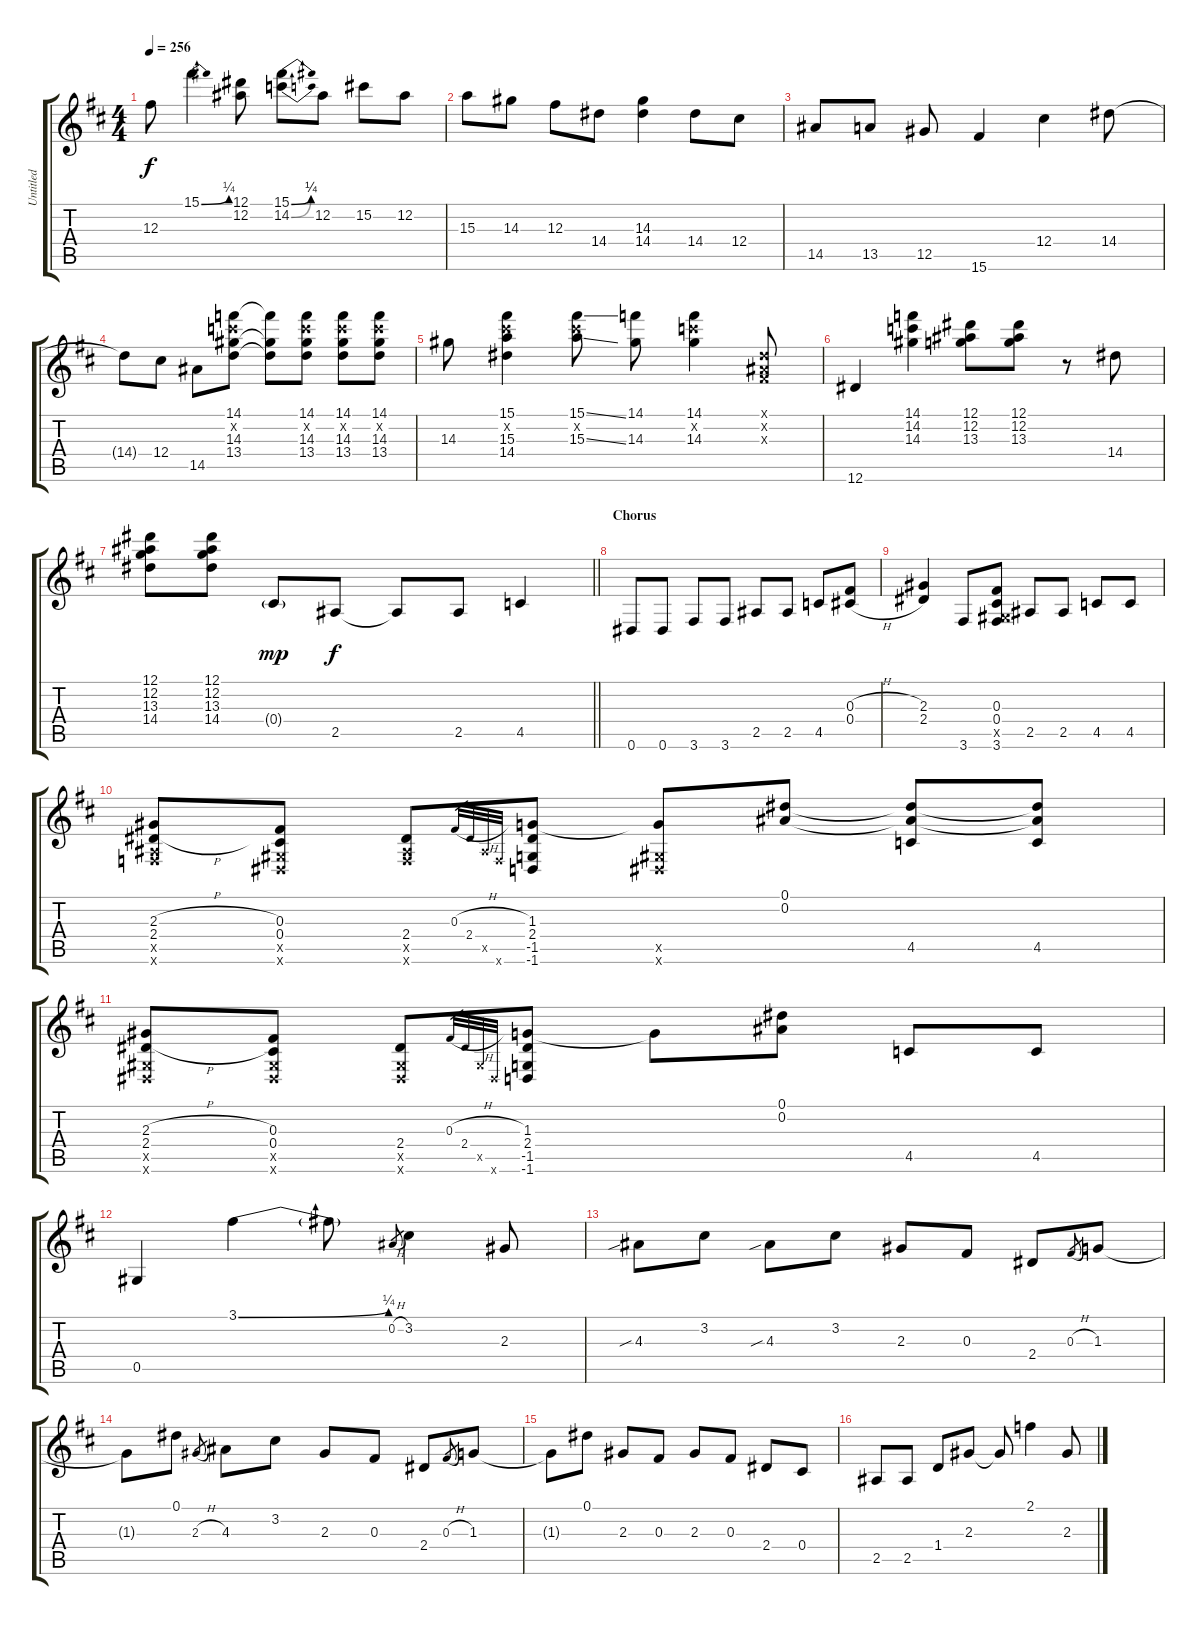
\track ("Untitled" "Untitled") {instrument distortionguitar}
\staff {score tabs}
\tuning (Eb4 Bb3 Gb3 Db3 Ab2 Eb2) {hide}
\ts (4 4)
\tempo 256
\clef g2
\ks d
12.3.8{dy f} 15.1{be (bend 0 0 60 1)}.4 (12.1 12.2).8 (15.1{be (bend 0 0 60 1)} 14.2{be (bend 0 0 60 1)}).8 12.2.8 15.2.8 12.2.8 |
15.3.8 14.3.8 12.3.8 14.4.8 (14.3 14.4).4 14.4.8 12.4.8 |
14.5.8 13.5.8 12.5.8 15.6.4 12.4.4 14.4.8 |
14.4{t}.8 12.4.8 14.5.8 (14.1 14.2{x} 14.3 13.4).8 (14.1{t} 14.3{t} 13.4{t}).8 (14.1 14.2{x} 14.3 13.4).8 (14.1 14.2{x} 14.3 13.4).8 (14.1 14.2{x} 14.3 13.4).8 |
14.3.8 (15.1 15.2{x} 15.3 14.4).4 (15.1{ss} 15.2{x} 15.3{ss}).8 (14.1 14.3).8 (14.1 14.2{x} 14.3).4 (0.1{x} 0.2{x} 0.3{x}).8 |
12.6.4 (14.1 14.2 14.3).4 (12.1 12.2 13.3).8 (12.1 12.2 13.3).8 r.8 14.4.8 |
\barLineRight lightlight
(12.1 12.2 13.3 14.4).8 (12.1 12.2 13.3 14.4).8 0.4{g}.8{dy mp} 2.5.8{dy f} 2.5{t}.8 2.5.8 4.5.4 |
\section ("" "Chorus")
0.6.8 0.6.8 3.6.8 3.6.8 2.5.8 2.5.8 4.5.8 (0.3{h} 0.4{h}).8 |
(2.3 2.4).4 3.6.8 (0.3 0.4 0.5{x} 3.6).8 2.5.8 2.5.8 4.5.8 4.5.8 |
(2.3{h} 2.4{h} 2.5{x} 2.6{x}).8 (0.3 0.4 0.5{x} 0.6{x}).8 (2.4 2.5{x} 2.6{x}).8 0.3{h}.32{gr} 2.4.32{gr} 2.5{x}.32{gr} 2.6{x}.32{gr} (1.3 2.4 -1.5 -1.6).8 (1.3{t} 0.5{x} 0.6{x}).8 (0.1 0.2).8 (0.1{t} 0.2{t} 4.5).8 (0.1{t} 0.2{t} 4.5).8 |
(2.3{h} 2.4{h} 0.5{x} 0.6{x}).8 (0.3 0.4 0.5{x} 0.6{x}).8 (2.4 0.5{x} 0.6{x}).8 0.3{h}.32{gr} 2.4.32{gr} 0.5{x}.32{gr} 0.6{x}.32{gr} (1.3 2.4 -1.5 -1.6).8 1.3{t}.8 (0.1 0.2).8 4.5.8 4.5.8 |
0.5.4 3.1{be (bend 0 0 60 1)}.4 3.1{t}.8 0.2{h}.8{gr} 3.2.4 2.3.8 |
4.3{sib}.8 3.2.8 4.3{sib}.8 3.2.8 2.3.8 0.3.8 2.4.8 0.3{h}.8{gr} 1.3.8 |
1.3{t}.8 0.1.8 2.3{h}.8{gr} 4.3.8 3.2.8 2.3.8 0.3.8 2.4.8 0.3{h}.8{gr} 1.3.8 |
1.3{t}.8 0.1.8 2.3.8 0.3.8 2.3.8 0.3.8 2.4.8 0.4.8 |
2.5.8 2.5.8 1.4.8 2.3.8 2.3{t}.8 2.1.4 2.3{ss}.8
